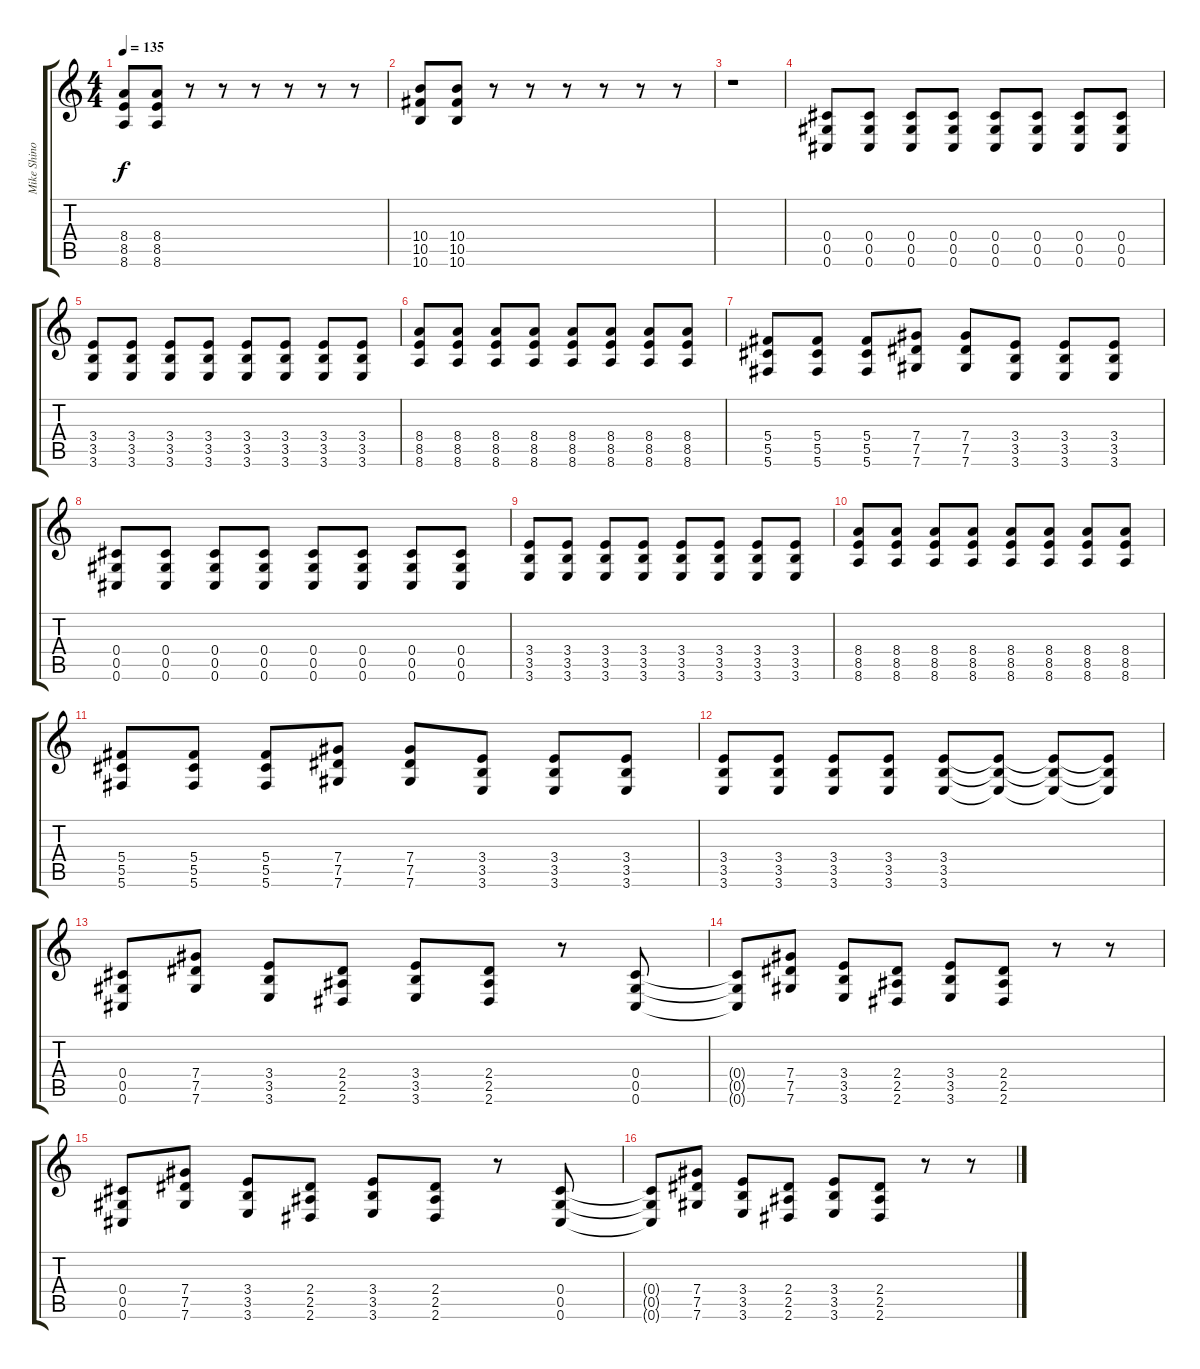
\track ("Mike Shinoda (2nd Guitar)" "Mike Shino") {instrument distortionguitar}
\staff {score tabs}
\tuning (Eb4 Bb3 Gb3 Db3 Ab2 Db2) {hide}
\ts (4 4)
\tempo 135
\clef g2
\ks c
(8.4 8.5 8.6).8{dy f} (8.4 8.5 8.6).8 r.8 r.8 r.8 r.8 r.8 r.8 |
(10.4 10.5 10.6).8 (10.4 10.5 10.6).8 r.8 r.8 r.8 r.8 r.8 r.8 |
r.1 |
(0.4 0.5 0.6).8 (0.4 0.5 0.6).8 (0.4 0.5 0.6).8 (0.4 0.5 0.6).8 (0.4 0.5 0.6).8 (0.4 0.5 0.6).8 (0.4 0.5 0.6).8 (0.4 0.5 0.6).8 |
(3.4 3.5 3.6).8 (3.4 3.5 3.6).8 (3.4 3.5 3.6).8 (3.4 3.5 3.6).8 (3.4 3.5 3.6).8 (3.4 3.5 3.6).8 (3.4 3.5 3.6).8 (3.4 3.5 3.6).8 |
(8.4 8.5 8.6).8 (8.4 8.5 8.6).8 (8.4 8.5 8.6).8 (8.4 8.5 8.6).8 (8.4 8.5 8.6).8 (8.4 8.5 8.6).8 (8.4 8.5 8.6).8 (8.4 8.5 8.6).8 |
(5.4 5.5 5.6).8 (5.4 5.5 5.6).8 (5.4 5.5 5.6).8 (7.4 7.5 7.6).8 (7.4 7.5 7.6).8 (3.4 3.5 3.6).8 (3.4 3.5 3.6).8 (3.4 3.5 3.6).8 |
(0.4 0.5 0.6).8 (0.4 0.5 0.6).8 (0.4 0.5 0.6).8 (0.4 0.5 0.6).8 (0.4 0.5 0.6).8 (0.4 0.5 0.6).8 (0.4 0.5 0.6).8 (0.4 0.5 0.6).8 |
(3.4 3.5 3.6).8 (3.4 3.5 3.6).8 (3.4 3.5 3.6).8 (3.4 3.5 3.6).8 (3.4 3.5 3.6).8 (3.4 3.5 3.6).8 (3.4 3.5 3.6).8 (3.4 3.5 3.6).8 |
(8.4 8.5 8.6).8 (8.4 8.5 8.6).8 (8.4 8.5 8.6).8 (8.4 8.5 8.6).8 (8.4 8.5 8.6).8 (8.4 8.5 8.6).8 (8.4 8.5 8.6).8 (8.4 8.5 8.6).8 |
(5.4 5.5 5.6).8 (5.4 5.5 5.6).8 (5.4 5.5 5.6).8 (7.4 7.5 7.6).8 (7.4 7.5 7.6).8 (3.4 3.5 3.6).8 (3.4 3.5 3.6).8 (3.4 3.5 3.6).8 |
(3.4 3.5 3.6).8 (3.4 3.5 3.6).8 (3.4 3.5 3.6).8 (3.4 3.5 3.6).8 (3.4 3.5 3.6).8 (3.4{t} 3.5{t} 3.6{t}).8 (3.4{t} 3.5{t} 3.6{t}).8 (3.4{t} 3.5{t} 3.6{t}).8 |
(0.4 0.5 0.6).8 (7.4 7.5 7.6).8 (3.4 3.5 3.6).8 (2.4 2.5 2.6).8 (3.4 3.5 3.6).8 (2.4 2.5 2.6).8 r.8 (0.4 0.5 0.6).8 |
(0.4{t} 0.5{t} 0.6{t}).8 (7.4 7.5 7.6).8 (3.4 3.5 3.6).8 (2.4 2.5 2.6).8 (3.4 3.5 3.6).8 (2.4 2.5 2.6).8 r.8 r.8 |
(0.4 0.5 0.6).8 (7.4 7.5 7.6).8 (3.4 3.5 3.6).8 (2.4 2.5 2.6).8 (3.4 3.5 3.6).8 (2.4 2.5 2.6).8 r.8 (0.4 0.5 0.6).8 |
(0.4{t} 0.5{t} 0.6{t}).8 (7.4 7.5 7.6).8 (3.4 3.5 3.6).8 (2.4 2.5 2.6).8 (3.4 3.5 3.6).8 (2.4 2.5 2.6).8 r.8 r.8
